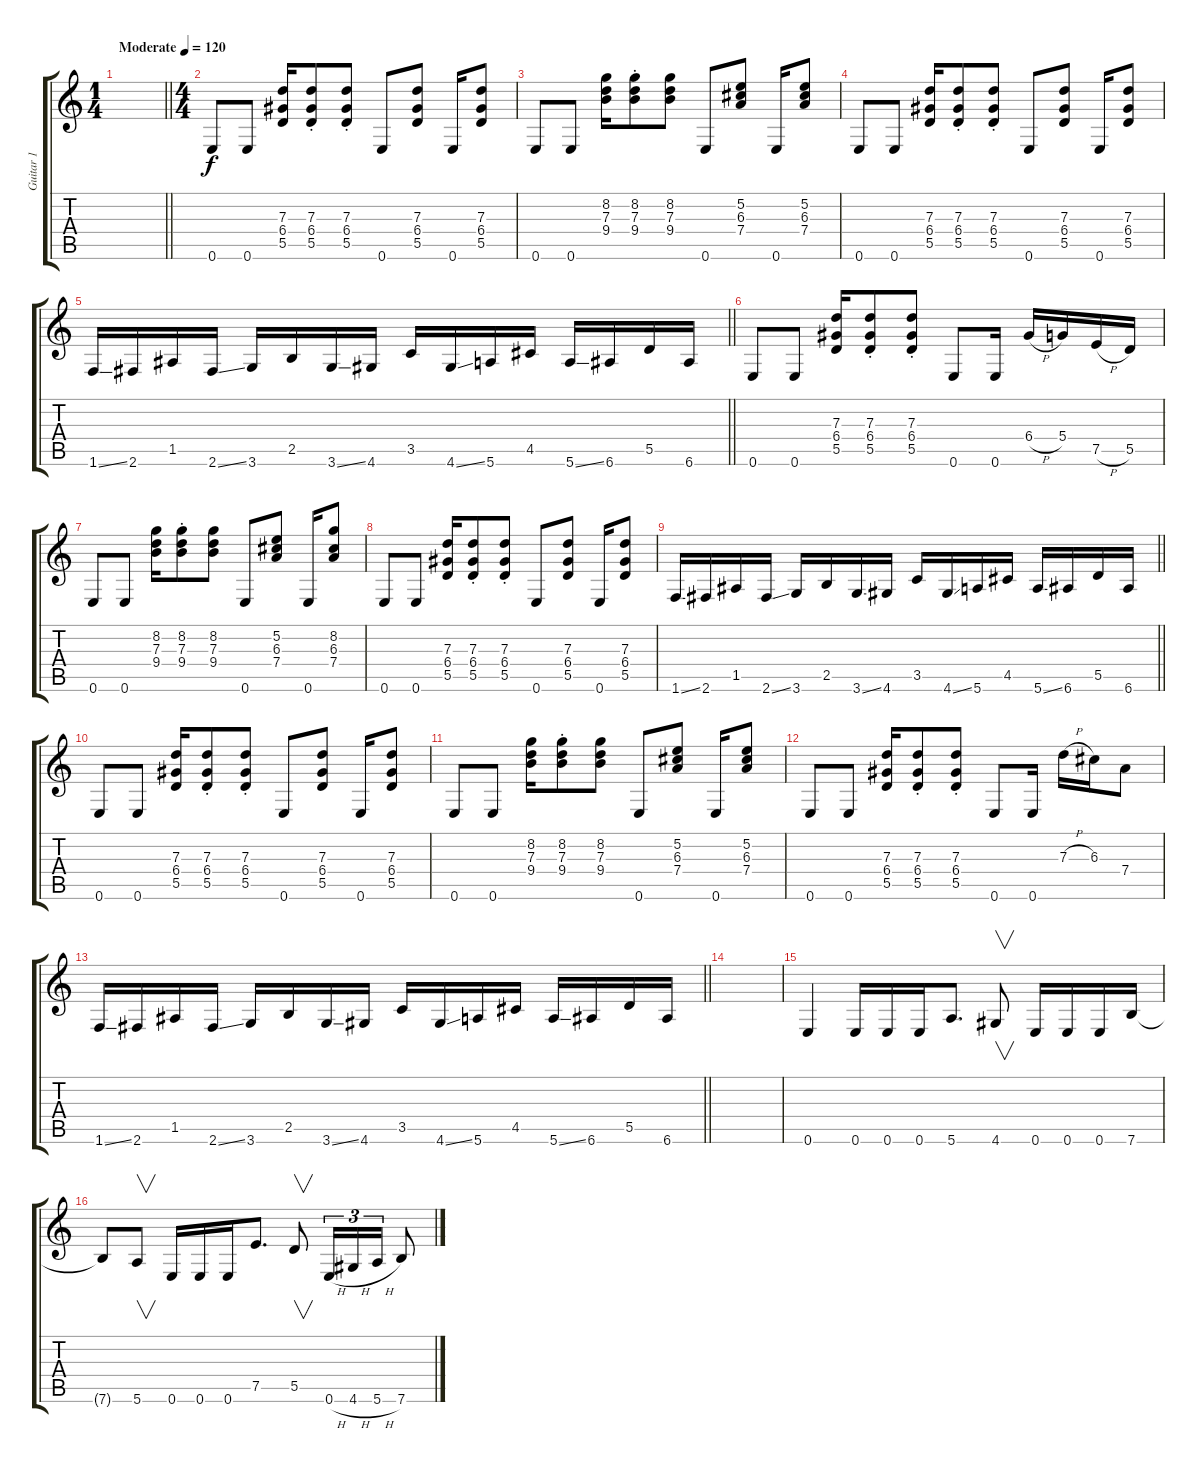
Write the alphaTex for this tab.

\track ("Guitar 1" "Guitar 1") {instrument distortionguitar}
\staff {score tabs}
\tuning (E4 B3 G3 D3 A2 E2) {hide}
\ts (1 4)
\tempo (120 "Moderate")
\clef g2
\barLineRight lightlight
\ks c
|
\ts (4 4)
0.6.8 0.6.8 (7.3 6.4 5.5).16 (7.3{st} 6.4{st} 5.5{st}).8 (7.3{st} 6.4{st} 5.5{st}).8 0.6.8 (7.3 6.4 5.5).8 0.6.16 (7.3 6.4 5.5).8 |
0.6.8 0.6.8 (8.2 7.3 9.4).16 (8.2{st} 7.3{st} 9.4{st}).8 (8.2 7.3 9.4).8 0.6.8 (5.2 6.3 7.4).8 0.6.16 (5.2 6.3 7.4).8 |
0.6.8 0.6.8 (7.3 6.4 5.5).16 (7.3{st} 6.4{st} 5.5{st}).8 (7.3{st} 6.4{st} 5.5{st}).8 0.6.8 (7.3 6.4 5.5).8 0.6.16 (7.3 6.4 5.5).8 |
\barLineRight lightlight
1.6{ss}.16 2.6.16 1.5.16 2.6{ss}.16 3.6.16 2.5.16 3.6{ss}.16 4.6.16 3.5.16 4.6{ss}.16 5.6.16 4.5.16 5.6{ss}.16 6.6.16 5.5.16 6.6.16 |
0.6.8 0.6.8 (7.3 6.4 5.5).16 (7.3{st} 6.4{st} 5.5{st}).8 (7.3{st} 6.4{st} 5.5{st}).8 0.6.8 0.6.16 6.4{h}.16 5.4.16 7.5{h}.16 5.5.16 |
0.6.8 0.6.8 (8.2 7.3 9.4).16 (8.2{st} 7.3{st} 9.4{st}).8 (8.2 7.3 9.4).8 0.6.8 (5.2 6.3 7.4).8 0.6.16 (8.2 6.3 7.4).8 |
0.6.8 0.6.8 (7.3 6.4 5.5).16 (7.3{st} 6.4{st} 5.5{st}).8 (7.3{st} 6.4{st} 5.5{st}).8 0.6.8 (7.3 6.4 5.5).8 0.6.16 (7.3 6.4 5.5).8 |
\barLineRight lightlight
1.6{ss}.16 2.6.16 1.5.16 2.6{ss}.16 3.6.16 2.5.16 3.6{ss}.16 4.6.16 3.5.16 4.6{ss}.16 5.6.16 4.5.16 5.6{ss}.16 6.6.16 5.5.16 6.6.16 |
0.6.8 0.6.8 (7.3 6.4 5.5).16 (7.3{st} 6.4{st} 5.5{st}).8 (7.3{st} 6.4{st} 5.5{st}).8 0.6.8 (7.3 6.4 5.5).8 0.6.16 (7.3 6.4 5.5).8 |
0.6.8 0.6.8 (8.2 7.3 9.4).16 (8.2{st} 7.3{st} 9.4{st}).8 (8.2 7.3 9.4).8 0.6.8 (5.2 6.3 7.4).8 0.6.16 (5.2 6.3 7.4).8 |
0.6.8 0.6.8 (7.3 6.4 5.5).16 (7.3{st} 6.4{st} 5.5{st}).8 (7.3{st} 6.4{st} 5.5{st}).8 0.6.8 0.6.16 7.3{h}.16 6.3.16 7.4.8 |
\barLineRight lightlight
1.6{ss}.16 2.6.16 1.5.16 2.6{ss}.16 3.6.16 2.5.16 3.6{ss}.16 4.6.16 3.5.16 4.6{ss}.16 5.6.16 4.5.16 5.6{ss}.16 6.6.16 5.5.16 6.6.16 |
|
0.6.4 0.6.16 0.6.16 0.6.16 5.6.8{d} 4.6.8{v} 0.6.16 0.6.16 0.6.16 7.6.16 |
7.6{t}.8 5.6.8{v} 0.6.16 0.6.16 0.6.16 7.5.8{d} 5.5.8{v} 0.6{h}.16{tu (3 2)} 4.6{h}.16{tu (3 2)} 5.6{h}.16{tu (3 2)} 7.6.8
